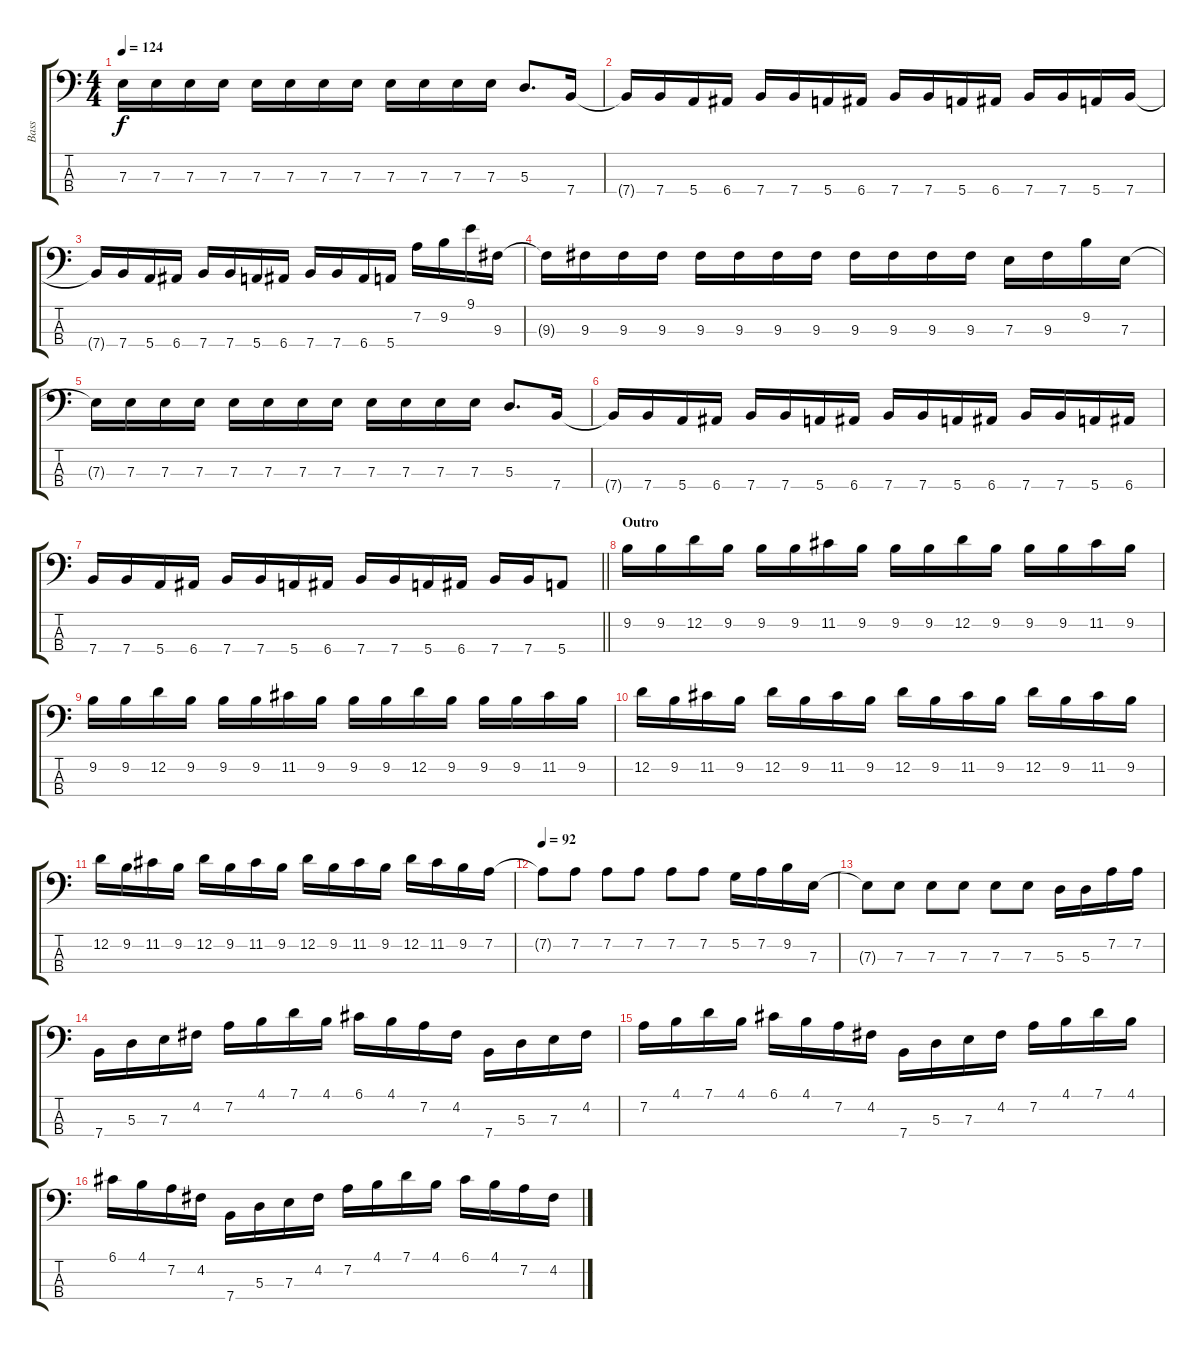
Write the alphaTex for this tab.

\track ("Bass" "Bass") {instrument overdrivenguitar}
\staff {score tabs}
\tuning (G2 D2 A1 E1) {hide}
\ts (4 4)
\tempo 124
\clef f4
\ks c
7.3{t}.16{dy f} 7.3.16 7.3.16 7.3.16 7.3.16 7.3.16 7.3.16 7.3.16 7.3.16 7.3.16 7.3.16 7.3.16 5.3.8{d} 7.4.16 |
7.4{t}.16 7.4.16 5.4.16 6.4.16 7.4.16 7.4.16 5.4.16 6.4.16 7.4.16 7.4.16 5.4.16 6.4.16 7.4.16 7.4.16 5.4.16 7.4.16 |
7.4{t}.16 7.4.16 5.4.16 6.4.16 7.4.16 7.4.16 5.4.16 6.4.16 7.4.16 7.4.16 6.4.16 5.4.16 7.2.16 9.2.16 9.1.16 9.3.16 |
9.3{t}.16 9.3.16 9.3.16 9.3.16 9.3.16 9.3.16 9.3.16 9.3.16 9.3.16 9.3.16 9.3.16 9.3.16 7.3.16 9.3.16 9.2.16 7.3.16 |
7.3{t}.16 7.3.16 7.3.16 7.3.16 7.3.16 7.3.16 7.3.16 7.3.16 7.3.16 7.3.16 7.3.16 7.3.16 5.3.8{d} 7.4.16 |
7.4{t}.16 7.4.16 5.4.16 6.4.16 7.4.16 7.4.16 5.4.16 6.4.16 7.4.16 7.4.16 5.4.16 6.4.16 7.4.16 7.4.16 5.4.16 6.4.16 |
\barLineRight lightlight
7.4.16 7.4.16 5.4.16 6.4.16 7.4.16 7.4.16 5.4.16 6.4.16 7.4.16 7.4.16 5.4.16 6.4.16 7.4.16 7.4.16 5.4.8 |
\section ("" "Outro")
9.2.16 9.2.16 12.2.16 9.2.16 9.2.16 9.2.16 11.2.16 9.2.16 9.2.16 9.2.16 12.2.16 9.2.16 9.2.16 9.2.16 11.2.16 9.2.16 |
9.2.16 9.2.16 12.2.16 9.2.16 9.2.16 9.2.16 11.2.16 9.2.16 9.2.16 9.2.16 12.2.16 9.2.16 9.2.16 9.2.16 11.2.16 9.2.16 |
12.2.16 9.2.16 11.2.16 9.2.16 12.2.16 9.2.16 11.2.16 9.2.16 12.2.16 9.2.16 11.2.16 9.2.16 12.2.16 9.2.16 11.2.16 9.2.16 |
12.2.16 9.2.16 11.2.16 9.2.16 12.2.16 9.2.16 11.2.16 9.2.16 12.2.16 9.2.16 11.2.16 9.2.16 12.2.16 11.2.16 9.2.16 7.2.16 |
\tempo 92
7.2{t}.8 7.2.8 7.2.8 7.2.8 7.2.8 7.2.8 5.2.16 7.2.16 9.2.16 7.3.16 |
7.3{t}.8 7.3.8 7.3.8 7.3.8 7.3.8 7.3.8 5.3.16 5.3.16 7.2.16 7.2.16 |
7.4.16 5.3.16 7.3.16 4.2.16 7.2.16 4.1.16 7.1.16 4.1.16 6.1.16 4.1.16 7.2.16 4.2.16 7.4.16 5.3.16 7.3.16 4.2.16 |
7.2.16 4.1.16 7.1.16 4.1.16 6.1.16 4.1.16 7.2.16 4.2.16 7.4.16 5.3.16 7.3.16 4.2.16 7.2.16 4.1.16 7.1.16 4.1.16 |
6.1.16 4.1.16 7.2.16 4.2.16 7.4.16 5.3.16 7.3.16 4.2.16 7.2.16 4.1.16 7.1.16 4.1.16 6.1.16 4.1.16 7.2.16 4.2.16
